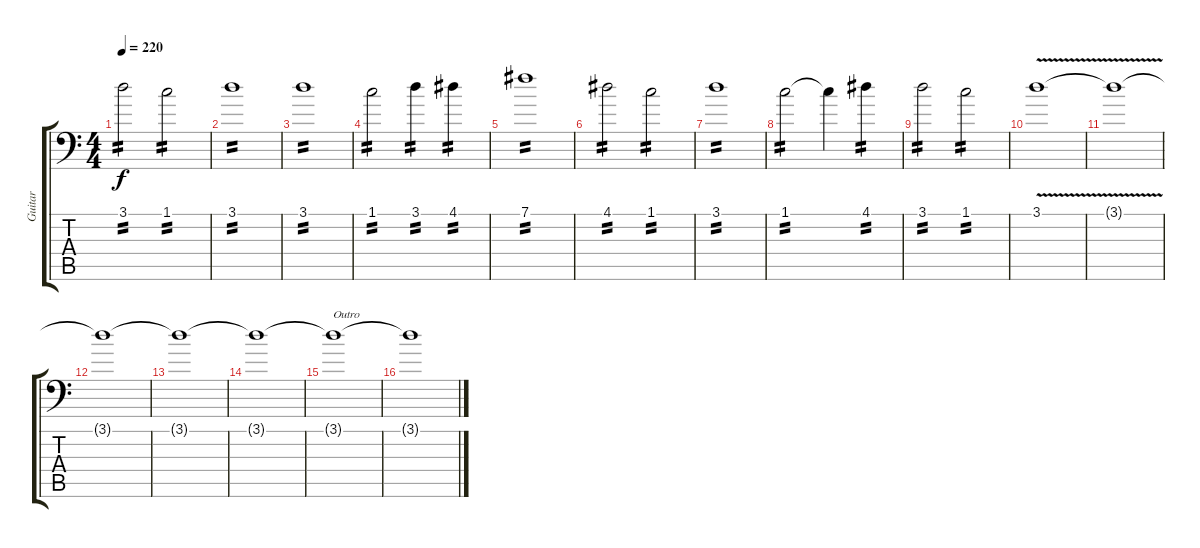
\track ("Guitar" "Guitar") {instrument overdrivenguitar}
\staff {score tabs}
\tuning (B3 Gb3 D3 A2 E2 A1) {hide}
\ts (4 4)
\tempo 220
\clef f4
\ks c
3.1.2{tp 2 dy f} 1.1.2{tp 2} |
3.1.1{tp 2} |
3.1.1{tp 2} |
1.1.2{tp 2} 3.1.4{tp 2} 4.1.4{tp 2} |
7.1.1{tp 2} |
4.1.2{tp 2} 1.1.2{tp 2} |
3.1.1{tp 2} |
1.1.2{tp 2} 1.1{t}.4 4.1.4{tp 2} |
3.1.2{tp 2} 1.1.2{tp 2} |
3.1{v}.1{volume 5} |
3.1{t}.1 |
3.1{t}.1 |
3.1{t}.1 |
3.1{t}.1 |
3.1{t}.1{txt "Outro"} |
3.1{t}.1
